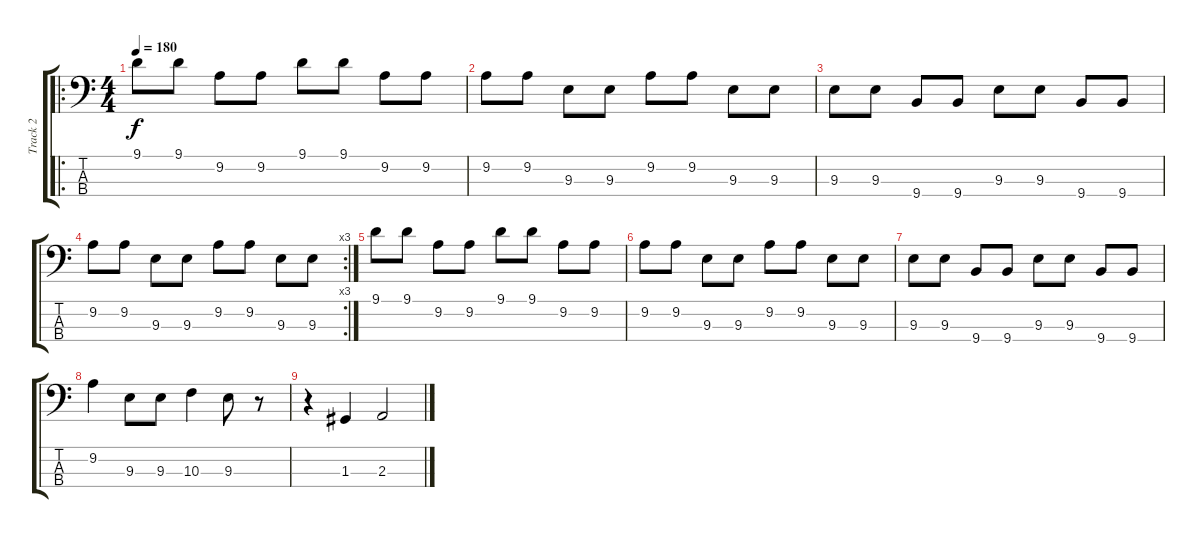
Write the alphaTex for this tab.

\track ("Track 2" "Track 2") {instrument electricbassfinger}
\staff {score tabs}
\tuning (F2 C2 G1 D1) {hide}
\ro
\ts (4 4)
\tempo 180
\clef f4
\ks c
9.1.8{dy f} 9.1.8 9.2.8 9.2.8 9.1.8 9.1.8 9.2.8 9.2.8 |
9.2.8 9.2.8 9.3.8 9.3.8 9.2.8 9.2.8 9.3.8 9.3.8 |
9.3.8 9.3.8 9.4.8 9.4.8 9.3.8 9.3.8 9.4.8 9.4.8 |
\rc 3
9.2.8 9.2.8 9.3.8 9.3.8 9.2.8 9.2.8 9.3.8 9.3.8 |
9.1.8 9.1.8 9.2.8 9.2.8 9.1.8 9.1.8 9.2.8 9.2.8 |
9.2.8 9.2.8 9.3.8 9.3.8 9.2.8 9.2.8 9.3.8 9.3.8 |
9.3.8 9.3.8 9.4.8 9.4.8 9.3.8 9.3.8 9.4.8 9.4.8 |
9.2.4 9.3.8 9.3.8 10.3.4 9.3.8 r.8 |
r.4 1.3.4 2.3.2
